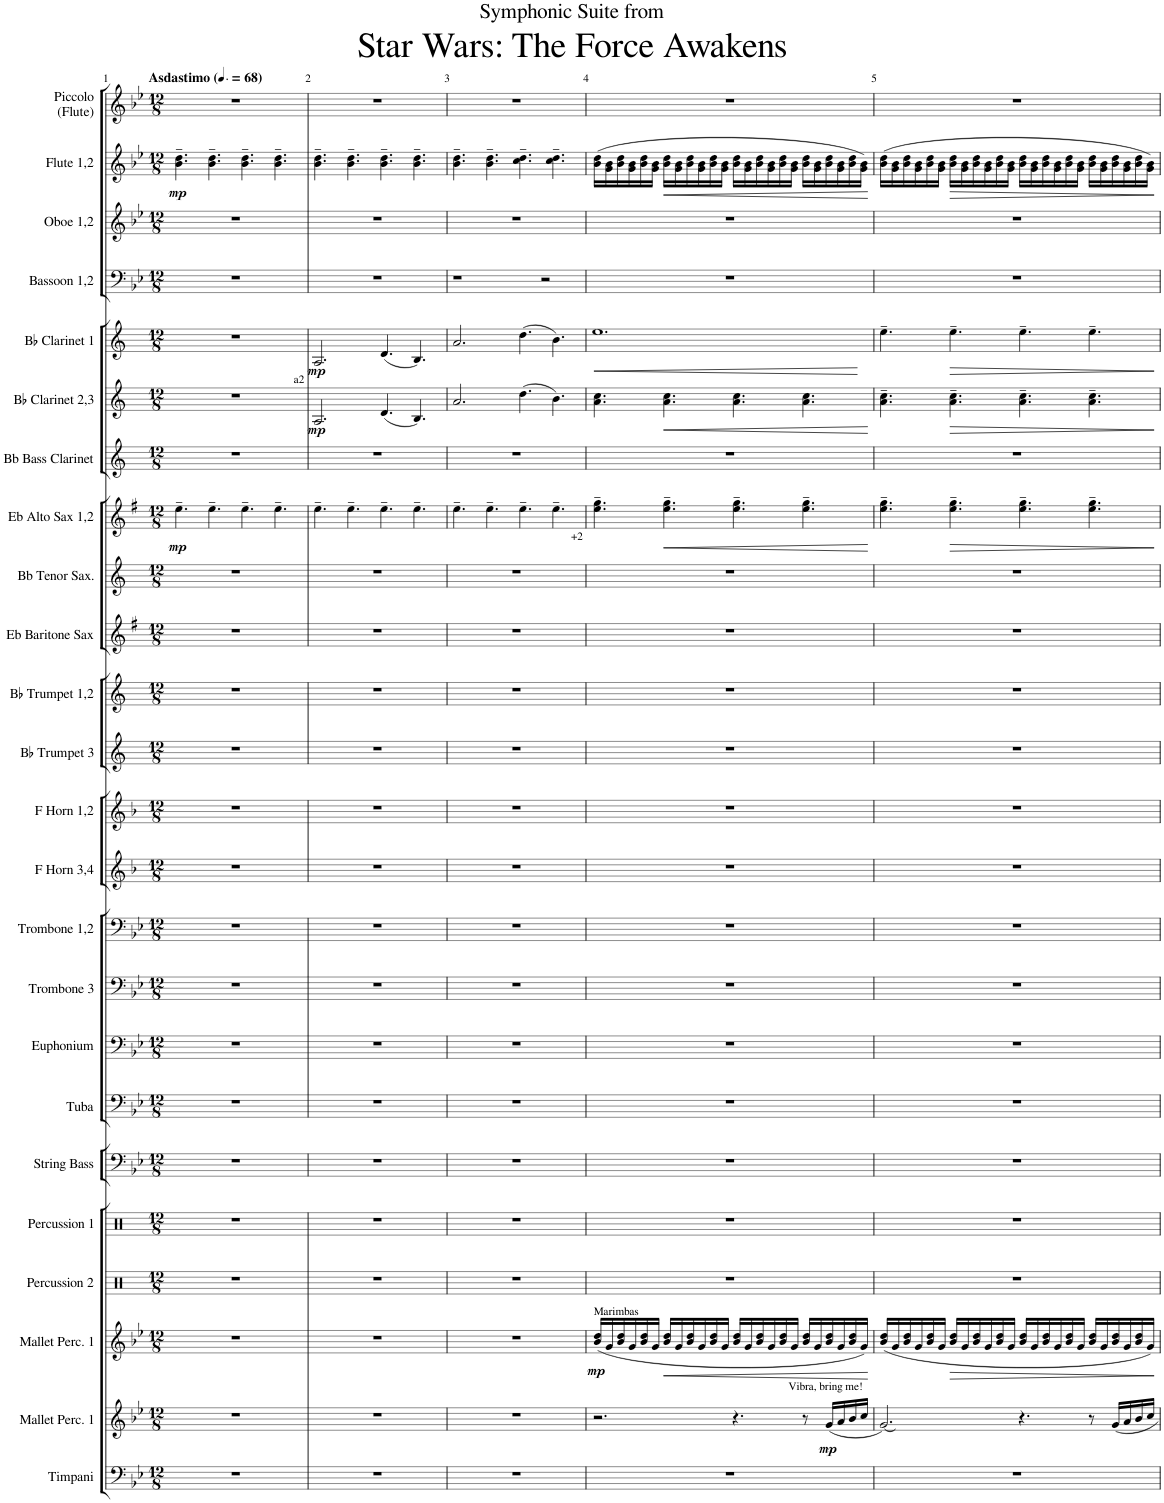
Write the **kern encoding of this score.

**kern	**kern	**dynam	**kern	**dynam	**kern	**kern	**kern	**kern	**kern	**kern	**kern	**kern	**kern	**kern	**kern	**kern	**kern	**kern	**dynam	**kern	**kern	**dynam	**kern	**dynam	**kern	**kern	**kern	**dynam	**kern
*part24	*part23	*part23	*part22	*part22	*part21	*part20	*part19	*part18	*part17	*part16	*part15	*part14	*part13	*part12	*part11	*part10	*part9	*part8	*part8	*part7	*part6	*part6	*part5	*part5	*part4	*part3	*part2	*part2	*part1
*staff24	*staff23	*staff23	*staff22	*staff22	*staff21	*staff20	*staff19	*staff18	*staff17	*staff16	*staff15	*staff14	*staff13	*staff12	*staff11	*staff10	*staff9	*staff8	*staff8	*staff7	*staff6	*staff6	*staff5	*staff5	*staff4	*staff3	*staff2	*staff2	*staff1
*I"Timpani	*I"Mallet Perc. 1	*	*I"Mallet Perc. 1	*	*I"Percussion 2	*I"Percussion 1	*I"String Bass	*I"Tuba	*I"Euphonium	*I"Trombone 3	*I"Trombone 1,2	*I"F Horn 3,4	*I"F Horn 1,2	*I"Bb Trumpet 3	*I"Bb Trumpet 1,2	*I"Eb Baritone Sax	*I"Bb Tenor Sax.	*I"Eb Alto Sax 1,2	*	*I"Bb Bass Clarinet	*I"Bb Clarinet 2,3	*	*I"Bb Clarinet 1	*	*I"Bassoon 1,2	*I"Oboe 1,2	*I"Flute 1,2	*	*I"Piccolo (Flute)
*I'Timp.	*I'MLT. 2	*	*I'MLT. 1	*	*I'Perc. 2	*I'Perc. 1	*I'St. Bs.	*I'Tuba	*I'Euph.	*I'Tbn. 3	*I'Tbn. 1,2	*I'Horn 3,4	*I'Horn 1,2	*I'Tpt. 3	*I'Tpt. 1,2	*I'B. Sx.	*I'T. Sx.	*I'A. Sx. 1,2	*	*I'Bs. Cl.	*I'Cl. 2,3	*	*I'Cl. 1	*	*I'Bsn. 1,2	*I'Ob. 1,2	*I'Fl. 1,2	*	*I'Picc.
*clefF4	*clefG2	*	*clefG2	*	*clefX	*clefX	*clefF4	*clefF4	*clefF4	*clefF4	*clefF4	*clefG2	*clefG2	*clefG2	*clefG2	*clefG2	*clefG2	*clefG2	*	*clefG2	*clefG2	*	*clefG2	*	*clefF4	*clefG2	*clefG2	*	*clefG2
*	*	*	*	*	*	*	*Trd7c12	*	*	*	*	*Trd4c7	*Trd4c7	*Trd1c2	*Trd1c2	*Trd12c21	*Trd8c14	*Trd5c9	*	*Trd8c14	*Trd1c2	*	*Trd1c2	*	*	*	*	*	*Trd-7c-12
*k[b-e-]	*k[b-e-]	*	*k[b-e-]	*	*k[]	*k[]	*k[b-e-]	*k[b-e-]	*k[b-e-]	*k[b-e-]	*k[b-e-]	*k[b-]	*k[b-]	*k[]	*k[]	*k[f#]	*k[]	*k[f#]	*	*k[]	*k[]	*	*k[]	*	*k[b-e-]	*k[b-e-]	*k[b-e-]	*	*k[b-e-]
*M12/8	*M12/8	*	*M12/8	*	*M12/8	*M12/8	*M12/8	*M12/8	*M12/8	*M12/8	*M12/8	*M12/8	*M12/8	*M12/8	*M12/8	*M12/8	*M12/8	*M12/8	*	*M12/8	*M12/8	*	*M12/8	*	*M12/8	*M12/8	*M12/8	*	*M12/8
*MM102	*MM102	*	*MM102	*	*MM102	*MM102	*MM102	*MM102	*MM102	*MM102	*MM102	*MM102	*MM102	*MM102	*MM102	*MM102	*MM102	*MM102	*	*MM102	*MM102	*	*MM102	*	*MM102	*MM102	*MM102	*	*MM102
=1	=1	=1	=1	=1	=1	=1	=1	=1	=1	=1	=1	=1	=1	=1	=1	=1	=1	=1	=1	=1	=1	=1	=1	=1	=1	=1	=1	=1	=1
!	!	!	!	!	!	!	!	!	!	!	!	!	!	!	!	!	!	!	!	!	!	!	!	!	!	!	!	!	!LO:TX:a:B:t=Asdastimo
!	!	!	!	!	!	!	!	!	!	!	!	!	!	!	!	!	!	!	!LO:DY:b	!	!	!	!	!	!	!	!	!LO:DY:b	!
1.r	1.r	.	1.r	.	1.r	1.r	1.r	1.r	1.r	1.r	1.r	1.r	1.r	1.r	1.r	1.r	1.r	4.ee~\	mp	1.r	1.r	.	1.r	.	1.r	1.r	4.b-\~ 4.dd\~	mp	1.r
.	.	.	.	.	.	.	.	.	.	.	.	.	.	.	.	.	.	4.ee~\	.	.	.	.	.	.	.	.	4.b-\~ 4.dd\~	.	.
.	.	.	.	.	.	.	.	.	.	.	.	.	.	.	.	.	.	4.ee~\	.	.	.	.	.	.	.	.	4.b-\~ 4.dd\~	.	.
.	.	.	.	.	.	.	.	.	.	.	.	.	.	.	.	.	.	4.ee~\	.	.	.	.	.	.	.	.	4.b-\~ 4.dd\~	.	.
=2	=2	=2	=2	=2	=2	=2	=2	=2	=2	=2	=2	=2	=2	=2	=2	=2	=2	=2	=2	=2	=2	=2	=2	=2	=2	=2	=2	=2	=2
!	!	!	!	!	!	!	!	!	!	!	!	!	!	!	!	!	!	!	!	!	!LO:TX:a:t=a2	!	!	!	!	!	!	!	!
!	!	!	!	!	!	!	!	!	!	!	!	!	!	!	!	!	!	!	!	!	!	!LO:DY:b	!	!LO:DY:b	!	!	!	!	!
1.r	1.r	.	1.r	.	1.r	1.r	1.r	1.r	1.r	1.r	1.r	1.r	1.r	1.r	1.r	1.r	1.r	4.ee~\	.	1.r	2.A/	mp	2.A/	mp	1.r	1.r	4.b-\~ 4.dd\~	.	1.r
.	.	.	.	.	.	.	.	.	.	.	.	.	.	.	.	.	.	4.ee~\	.	.	.	.	.	.	.	.	4.b-\~ 4.dd\~	.	.
.	.	.	.	.	.	.	.	.	.	.	.	.	.	.	.	.	.	4.ee~\	.	.	(4.d/	.	(4.d/	.	.	.	4.b-\~ 4.dd\~	.	.
.	.	.	.	.	.	.	.	.	.	.	.	.	.	.	.	.	.	4.ee~\	.	.	4.B/)	.	4.B/)	.	.	.	4.b-\~ 4.dd\~	.	.
=3	=3	=3	=3	=3	=3	=3	=3	=3	=3	=3	=3	=3	=3	=3	=3	=3	=3	=3	=3	=3	=3	=3	=3	=3	=3	=3	=3	=3	=3
1.r	1.r	.	1.r	.	1.r	1.r	1.r	1.r	1.r	1.r	1.r	1.r	1.r	1.r	1.r	1.r	1.r	4.ee~\	.	1.r	2.a/	.	2.a/	.	1r	1.r	4.b-\~ 4.dd\~	.	1.r
.	.	.	.	.	.	.	.	.	.	.	.	.	.	.	.	.	.	4.ee~\	.	.	.	.	.	.	.	.	4.b-\~ 4.dd\~	.	.
.	.	.	.	.	.	.	.	.	.	.	.	.	.	.	.	.	.	4.ee~\	.	.	(4.dd\	.	(4.dd\	.	.	.	4.cc\~ 4.dd\~	.	.
.	.	.	.	.	.	.	.	.	.	.	.	.	.	.	.	.	.	.	.	.	.	.	.	.	2r	.	.	.	.
!	!	!	!	!	!	!	!	!	!	!	!	!	!	!	!	!	!	!LO:TX:b:t=+2	!	!	!	!	!	!	!	!	!	!	!
.	.	.	.	.	.	.	.	.	.	.	.	.	.	.	.	.	.	4.ee~\	.	.	4.b\)	.	4.b\)	.	.	.	4.cc\~ 4.dd\~	.	.
=4	=4	=4	=4	=4	=4	=4	=4	=4	=4	=4	=4	=4	=4	=4	=4	=4	=4	=4	=4	=4	=4	=4	=4	=4	=4	=4	=4	=4	=4
!	!	!	!LO:TX:a:t=Marimbas	!	!	!	!	!	!	!	!	!	!	!	!	!	!	!	!	!	!	!	!	!	!	!	!	!	!
!	!	!	!	!LO:DY:b	!	!	!	!	!	!	!	!	!	!	!	!	!	!	!	!	!	!	!	!LO:HP:b	!	!	!	!	!
1.r	2.r	.	(16b-/ 16dd/LL	mp	1.r	1.r	1.r	1.r	1.r	1.r	1.r	1.r	1.r	1.r	1.r	1.r	1.r	4.ee\~ 4.gg\~	.	1.r	4.a\ 4.cc\	.	1.ee	<	1.r	1.r	(16b-\ 16dd\LL	.	1.r
.	.	.	16g/	.	.	.	.	.	.	.	.	.	.	.	.	.	.	.	.	.	.	.	.	.	.	.	16g\ 16b-\	.	.
.	.	.	16b-/ 16dd/	.	.	.	.	.	.	.	.	.	.	.	.	.	.	.	.	.	.	.	.	.	.	.	16b-\ 16dd\	.	.
.	.	.	16g/	.	.	.	.	.	.	.	.	.	.	.	.	.	.	.	.	.	.	.	.	.	.	.	16g\ 16b-\	.	.
.	.	.	16b-/ 16dd/	.	.	.	.	.	.	.	.	.	.	.	.	.	.	.	.	.	.	.	.	.	.	.	16b-\ 16dd\	.	.
.	.	.	16g/JJ	.	.	.	.	.	.	.	.	.	.	.	.	.	.	.	.	.	.	.	.	.	.	.	16g\ 16b-\JJ	.	.
!	!	!	!	!LO:HP:b	!	!	!	!	!	!	!	!	!	!	!	!	!	!	!LO:HP:b	!	!	!LO:HP:b	!	!	!	!	!	!LO:HP:b	!
.	.	.	16b-/ 16dd/LL	<	.	.	.	.	.	.	.	.	.	.	.	.	.	4.ee\~ 4.gg\~	<	.	4.a\ 4.cc\	<	.	.	.	.	16b-\ 16dd\LL	<	.
.	.	.	16g/	.	.	.	.	.	.	.	.	.	.	.	.	.	.	.	.	.	.	.	.	.	.	.	16g\ 16b-\	.	.
.	.	.	16b-/ 16dd/	.	.	.	.	.	.	.	.	.	.	.	.	.	.	.	.	.	.	.	.	.	.	.	16b-\ 16dd\	.	.
.	.	.	16g/	.	.	.	.	.	.	.	.	.	.	.	.	.	.	.	.	.	.	.	.	.	.	.	16g\ 16b-\	.	.
.	.	.	16b-/ 16dd/	.	.	.	.	.	.	.	.	.	.	.	.	.	.	.	.	.	.	.	.	.	.	.	16b-\ 16dd\	.	.
.	.	.	16g/JJ	.	.	.	.	.	.	.	.	.	.	.	.	.	.	.	.	.	.	.	.	.	.	.	16g\ 16b-\JJ	.	.
.	4.r	.	16b-/ 16dd/LL	.	.	.	.	.	.	.	.	.	.	.	.	.	.	4.ee\~ 4.gg\~	.	.	4.a\ 4.cc\	.	.	.	.	.	16b-\ 16dd\LL	.	.
.	.	.	16g/	.	.	.	.	.	.	.	.	.	.	.	.	.	.	.	.	.	.	.	.	.	.	.	16g\ 16b-\	.	.
.	.	.	16b-/ 16dd/	.	.	.	.	.	.	.	.	.	.	.	.	.	.	.	.	.	.	.	.	.	.	.	16b-\ 16dd\	.	.
.	.	.	16g/	.	.	.	.	.	.	.	.	.	.	.	.	.	.	.	.	.	.	.	.	.	.	.	16g\ 16b-\	.	.
.	.	.	16b-/ 16dd/	.	.	.	.	.	.	.	.	.	.	.	.	.	.	.	.	.	.	.	.	.	.	.	16b-\ 16dd\	.	.
.	.	.	16g/JJ	.	.	.	.	.	.	.	.	.	.	.	.	.	.	.	.	.	.	.	.	.	.	.	16g\ 16b-\JJ	.	.
.	8r	.	16b-/ 16dd/LL	.	.	.	.	.	.	.	.	.	.	.	.	.	.	4.ee\~ 4.gg\~	.	.	4.a\ 4.cc\	.	.	.	.	.	16b-\ 16dd\LL	.	.
.	.	.	16g/	.	.	.	.	.	.	.	.	.	.	.	.	.	.	.	.	.	.	.	.	.	.	.	16g\ 16b-\	.	.
!	!LO:TX:a:t=Vibra, bring me!	!	!	!	!	!	!	!	!	!	!	!	!	!	!	!	!	!	!	!	!	!	!	!	!	!	!	!	!
!	!	!LO:DY:b	!	!	!	!	!	!	!	!	!	!	!	!	!	!	!	!	!	!	!	!	!	!	!	!	!	!	!
.	(16g/LL	mp	16b-/ 16dd/	.	.	.	.	.	.	.	.	.	.	.	.	.	.	.	.	.	.	.	.	.	.	.	16b-\ 16dd\	.	.
.	16a/	.	16g/	.	.	.	.	.	.	.	.	.	.	.	.	.	.	.	.	.	.	.	.	.	.	.	16g\ 16b-\	.	.
.	16b-/	.	16b-/ 16dd/	.	.	.	.	.	.	.	.	.	.	.	.	.	.	.	.	.	.	.	.	.	.	.	16b-\ 16dd\	.	.
.	16cc/JJ	.	16g/JJ)	.	.	.	.	.	.	.	.	.	.	.	.	.	.	.	.	.	.	.	.	.	.	.	16g\ 16b-\JJ)	.	.
.	.	.	.	.	.	.	.	.	.	.	.	.	.	.	.	.	.	.	.	.	.	.	.	.	.	.	.	[	.
=5	=5	=5	=5	=5	=5	=5	=5	=5	=5	=5	=5	=5	=5	=5	=5	=5	=5	=5	=5	=5	=5	=5	=5	=5	=5	=5	=5	=5	=5
1.r	2.g/)	.	(16b-/ 16dd/LL	.	1.r	1.r	1.r	1.r	1.r	1.r	1.r	1.r	1.r	1.r	1.r	1.r	1.r	4.ee\~ 4.gg\~	.	1.r	4.a\~ 4.cc\~	.	4.ee~\	.	1.r	1.r	(16b-\ 16dd\LL	.	1.r
.	.	.	16g/	.	.	.	.	.	.	.	.	.	.	.	.	.	.	.	.	.	.	.	.	.	.	.	16g\ 16b-\	.	.
.	.	.	16b-/ 16dd/	.	.	.	.	.	.	.	.	.	.	.	.	.	.	.	.	.	.	.	.	.	.	.	16b-\ 16dd\	.	.
.	.	.	16g/	.	.	.	.	.	.	.	.	.	.	.	.	.	.	.	.	.	.	.	.	.	.	.	16g\ 16b-\	.	.
.	.	.	16b-/ 16dd/	.	.	.	.	.	.	.	.	.	.	.	.	.	.	.	.	.	.	.	.	.	.	.	16b-\ 16dd\	.	.
.	.	.	16g/JJ	.	.	.	.	.	.	.	.	.	.	.	.	.	.	.	.	.	.	.	.	.	.	.	16g\ 16b-\JJ	.	.
!	!	!	!	!	!	!	!	!	!	!	!	!	!	!	!	!	!	!	!	!	!	!	!	!	!	!	!	!LO:HP:b	!
.	.	.	16b-/ 16dd/LL	.	.	.	.	.	.	.	.	.	.	.	.	.	.	4.ee\~ 4.gg\~	.	.	4.a\~ 4.cc\~	.	4.ee~\	.	.	.	16b-\ 16dd\LL	>	.
.	.	.	16g/	.	.	.	.	.	.	.	.	.	.	.	.	.	.	.	.	.	.	.	.	.	.	.	16g\ 16b-\	.	.
.	.	.	16b-/ 16dd/	.	.	.	.	.	.	.	.	.	.	.	.	.	.	.	.	.	.	.	.	.	.	.	16b-\ 16dd\	.	.
.	.	.	16g/	.	.	.	.	.	.	.	.	.	.	.	.	.	.	.	.	.	.	.	.	.	.	.	16g\ 16b-\	.	.
.	.	.	16b-/ 16dd/	.	.	.	.	.	.	.	.	.	.	.	.	.	.	.	.	.	.	.	.	.	.	.	16b-\ 16dd\	.	.
.	.	.	16g/JJ	.	.	.	.	.	.	.	.	.	.	.	.	.	.	.	.	.	.	.	.	.	.	.	16g\ 16b-\JJ	.	.
.	4.r	.	16b-/ 16dd/LL	.	.	.	.	.	.	.	.	.	.	.	.	.	.	4.ee\~ 4.gg\~	.	.	4.a\~ 4.cc\~	.	4.ee~\	.	.	.	16b-\ 16dd\LL	.	.
.	.	.	16g/	.	.	.	.	.	.	.	.	.	.	.	.	.	.	.	.	.	.	.	.	.	.	.	16g\ 16b-\	.	.
.	.	.	16b-/ 16dd/	.	.	.	.	.	.	.	.	.	.	.	.	.	.	.	.	.	.	.	.	.	.	.	16b-\ 16dd\	.	.
.	.	.	16g/	.	.	.	.	.	.	.	.	.	.	.	.	.	.	.	.	.	.	.	.	.	.	.	16g\ 16b-\	.	.
.	.	.	16b-/ 16dd/	.	.	.	.	.	.	.	.	.	.	.	.	.	.	.	.	.	.	.	.	.	.	.	16b-\ 16dd\	.	.
.	.	.	16g/JJ	.	.	.	.	.	.	.	.	.	.	.	.	.	.	.	.	.	.	.	.	.	.	.	16g\ 16b-\JJ	.	.
.	8r	.	16b-/ 16dd/LL	.	.	.	.	.	.	.	.	.	.	.	.	.	.	4.ee\~ 4.gg\~	.	.	4.a\~ 4.cc\~	.	4.ee~\	.	.	.	16b-\ 16dd\LL	.	.
.	.	.	16g/	.	.	.	.	.	.	.	.	.	.	.	.	.	.	.	.	.	.	.	.	.	.	.	16g\ 16b-\	.	.
.	16g/LL	.	16b-/ 16dd/	.	.	.	.	.	.	.	.	.	.	.	.	.	.	.	.	.	.	.	.	.	.	.	16b-\ 16dd\	.	.
.	16a/	.	16g/	.	.	.	.	.	.	.	.	.	.	.	.	.	.	.	.	.	.	.	.	.	.	.	16g\ 16b-\	.	.
.	16b-/	.	16b-/ 16dd/	.	.	.	.	.	.	.	.	.	.	.	.	.	.	.	.	.	.	.	.	.	.	.	16b-\ 16dd\	.	.
.	16cc/JJ	.	16g/JJ)	.	.	.	.	.	.	.	.	.	.	.	.	.	.	.	.	.	.	.	.	.	.	.	16g\ 16b-\JJ)	.	.
.	.	.	.	[	.	.	.	.	.	.	.	.	.	.	.	.	.	.	[	.	.	[	.	[	.	.	.	]	.
=	=	=	=	=	=	=	=	=	=	=	=	=	=	=	=	=	=	=	=	=	=	=	=	=	=	=	=	=	=
*-	*-	*-	*-	*-	*-	*-	*-	*-	*-	*-	*-	*-	*-	*-	*-	*-	*-	*-	*-	*-	*-	*-	*-	*-	*-	*-	*-	*-	*-
